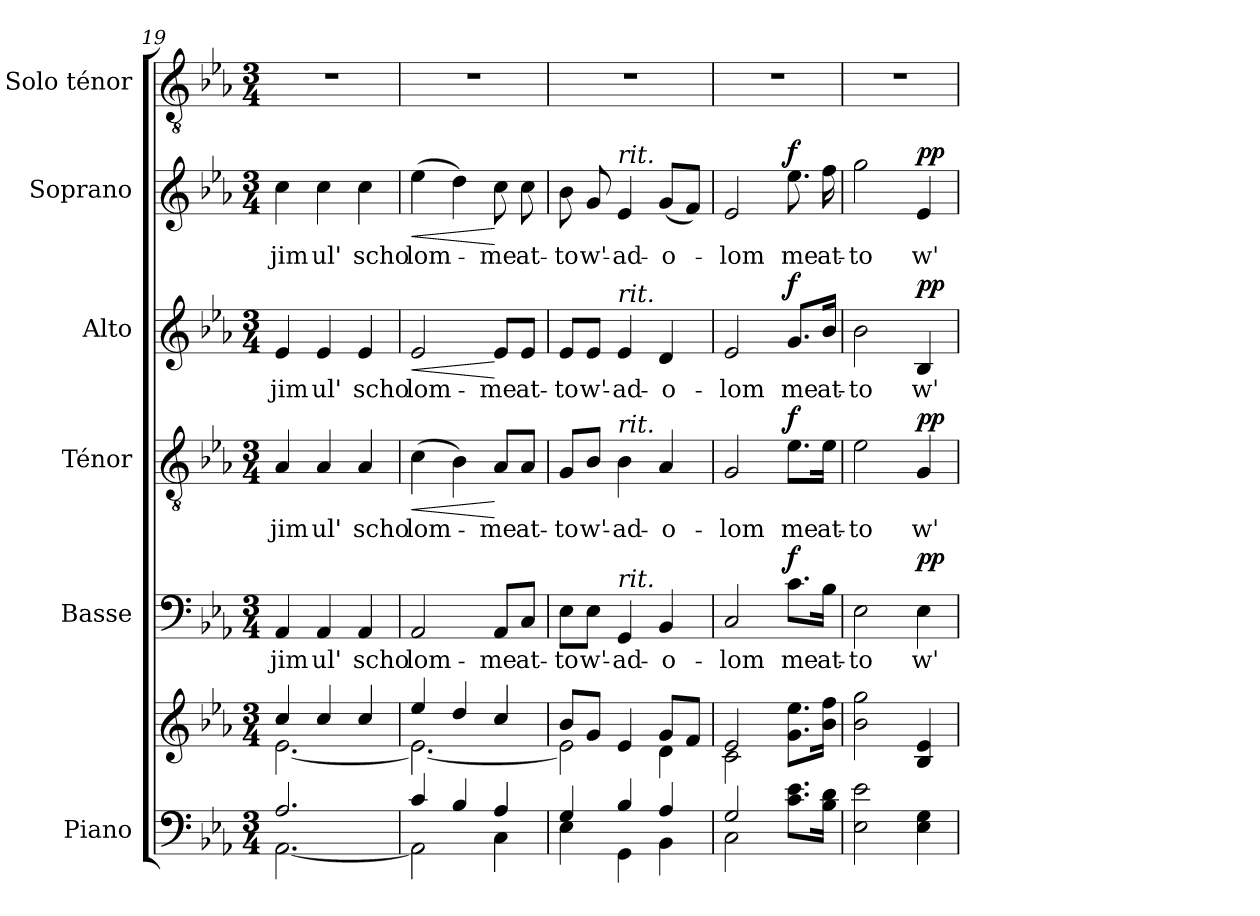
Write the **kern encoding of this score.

**kern	**kern	**kern	**text	**dynam	**kern	**text	**dynam	**kern	**text	**dynam	**kern	**text	**dynam	**kern
*part6	*part6	*part5	*part5	*part5	*part4	*part4	*part4	*part3	*part3	*part3	*part2	*part2	*part2	*part1
*staff7	*staff6	*staff5	*staff5	*staff5	*staff4	*staff4	*staff4	*staff3	*staff3	*staff3	*staff2	*staff2	*staff2	*staff1
*I"Piano	*	*I"Basse	*	*	*I"Ténor	*	*	*I"Alto	*	*	*I"Soprano	*	*	*I"Solo ténor
*I'P.	*	*I'B.	*	*	*I'T.	*	*	*I'A.	*	*	*I'S.	*	*	*
*clefF4	*clefG2	*clefF4	*	*	*clefGv2	*	*	*clefG2	*	*	*clefG2	*	*	*clefGv2
*	*	*	*	*	*ITrd7c12	*	*	*	*	*	*	*	*	*ITrd7c12
*k[b-e-a-]	*k[b-e-a-]	*k[b-e-a-]	*	*	*k[b-e-a-]	*	*	*k[b-e-a-]	*	*	*k[b-e-a-]	*	*	*k[b-e-a-]
*E-:	*E-:	*E-:	*	*	*E-:	*	*	*E-:	*	*	*E-:	*	*	*E-:
*M3/4	*M3/4	*M3/4	*	*	*M3/4	*	*	*M3/4	*	*	*M3/4	*	*	*M3/4
=19	=19	=19	=19	=19	=19	=19	=19	=19	=19	=19	=19	=19	=19	=19
*^	*^	*	*	*	*	*	*	*	*	*	*	*	*	*
!	!	!	!	!	!LO:LY:b:color=#000000	!	!	!	!	!	!	!	!	!	!	!
!	!	!	!	!	!	!	!	!LO:LY:b:color=#000000	!	!	!	!	!	!	!	!
!	!	!	!	!	!	!	!	!	!	!	!LO:LY:b:color=#000000	!	!	!	!	!
!	!	!	!	!	!	!	!	!	!	!	!	!	!	!LO:LY:b:color=#000000	!	!LO:N:vis=1
2.A-i/	[<2.AA-i\	4cci/	[<2.e-i\	4AA-i/	-jim	.	4AA-i/	-jim	.	4e-i/	-jim	.	4cci\	-jim	.	2.r
!	!	!	!	!	!LO:LY:b:color=#000000	!	!	!	!	!	!	!	!	!	!	!
!	!	!	!	!	!	!	!	!LO:LY:b:color=#000000	!	!	!	!	!	!	!	!
!	!	!	!	!	!	!	!	!	!	!	!LO:LY:b:color=#000000	!	!	!	!	!
!	!	!	!	!	!	!	!	!	!	!	!	!	!	!LO:LY:b:color=#000000	!	!
.	.	4cci/	.	4AA-i/	ul'	.	4AA-i/	ul'	.	4e-i/	ul'	.	4cci\	ul'	.	.
!	!	!	!	!	!LO:LY:b:color=#000000	!	!	!	!	!	!	!	!	!	!	!
!	!	!	!	!	!	!	!	!LO:LY:b:color=#000000	!	!	!	!	!	!	!	!
!	!	!	!	!	!	!	!	!	!	!	!LO:LY:b:color=#000000	!	!	!	!	!
!	!	!	!	!	!	!	!	!	!	!	!	!	!	!LO:LY:b:color=#000000	!	!
.	.	4cci/	.	4AA-i/	scho	.	4AA-i/	scho	.	4e-i/	scho	.	4cci\	scho	.	.
=20	=20	=20	=20	=20	=20	=20	=20	=20	=20	=20	=20	=20	=20	=20	=20	=20
!	!	!	!	!	!LO:LY:b:color=#000000	!	!	!	!	!	!	!	!	!	!	!
!	!	!	!	!	!	!	!	!LO:LY:b:color=#000000	!LO:HP:b	!	!	!	!	!	!	!
!	!	!	!	!	!	!	!	!	!	!	!LO:LY:b:color=#000000	!LO:HP:b	!	!	!	!
!	!	!	!	!	!	!	!	!	!	!	!	!	!	!LO:LY:b:color=#000000	!LO:HP:b	!LO:N:vis=1
4ci/	2AA-i\]	4ee-i/	2.e-i\_<	2AA-i/	lom-	.	(4Ci\	lom-	<	2e-i/	lom-	<	(4ee-i\	lom-	<	2.r
4B-i/	.	4ddi/	.	.	.	.	4BB-i\)	.	.	.	.	.	4ddi\)	.	.	.
!	!	!	!	!	!LO:LY:b:color=#000000	!	!	!	!	!	!	!	!	!	!	!
!	!	!	!	!	!	!	!	!LO:LY:b:color=#000000	!	!	!	!	!	!	!	!
!	!	!	!	!	!	!	!	!	!	!	!LO:LY:b:color=#000000	!	!	!	!	!
!	!	!	!	!	!	!	!	!	!	!	!	!	!	!LO:LY:b:color=#000000	!	!
4A-i/	4Ci\	4cci/	.	8AA-i/L	-me	.	8AA-i/L	-me	[	8e-i/L	-me	[	8cci\	-me	[	.
!	!	!	!	!	!LO:LY:b:color=#000000	!	!	!	!	!	!	!	!	!	!	!
!	!	!	!	!	!	!	!	!LO:LY:b:color=#000000	!	!	!	!	!	!	!	!
!	!	!	!	!	!	!	!	!	!	!	!LO:LY:b:color=#000000	!	!	!	!	!
!	!	!	!	!	!	!	!	!	!	!	!	!	!	!LO:LY:b:color=#000000	!	!
.	.	.	.	8Ci/J	at-	.	8AA-i/J	at-	.	8e-i/J	at-	.	8cci\	at-	.	.
!!LO:LB:g=z
=21	=21	=21	=21	=21	=21	=21	=21	=21	=21	=21	=21	=21	=21	=21	=21	=21
!	!	!	!	!	!LO:LY:b:color=#000000	!	!	!	!	!	!	!	!	!	!	!
!	!	!	!	!	!	!	!	!LO:LY:b:color=#000000	!	!	!	!	!	!	!	!
!	!	!	!	!	!	!	!	!	!	!	!LO:LY:b:color=#000000	!	!	!	!	!
!	!	!	!	!	!	!	!	!	!	!	!	!	!	!LO:LY:b:color=#000000	!	!LO:N:vis=1
4Gi/	4E-i\	8b-i/L	2e-i\]	8E-i\L	-to	.	8GGi/L	-to	.	8e-i/L	-to	.	8b-i\	-to	.	2.r
!	!	!	!	!	!LO:LY:b:color=#000000	!	!	!	!	!	!	!	!	!	!	!
!	!	!	!	!	!	!	!	!LO:LY:b:color=#000000	!	!	!	!	!	!	!	!
!	!	!	!	!	!	!	!	!	!	!	!LO:LY:b:color=#000000	!	!	!	!	!
!	!	!	!	!	!	!	!	!	!	!	!	!	!	!LO:LY:b:color=#000000	!	!
.	.	8gi/J	.	8E-i\J	w'-	.	8BB-i/J	w'-	.	8e-i/J	w'-	.	8gi/	w'-	.	.
!	!	!	!	!	!LO:LY:b:color=#000000	!	!	!	!	!	!	!	!	!	!	!
!	!	!	!	!	!	!	!	!LO:LY:b:color=#000000	!	!	!	!	!	!	!	!
!	!	!	!	!	!	!	!	!	!	!	!LO:LY:b:color=#000000	!	!	!	!	!
!	!	!	!	!	!	!	!	!	!	!	!	!	!LO:TX:a:i:t=rit.	!	!	!
!	!	!	!	!	!	!	!	!	!	!LO:TX:a:i:t=rit.	!	!	!	!	!	!
!	!	!	!	!	!	!	!LO:TX:a:i:t=rit.	!	!	!	!	!	!	!	!	!
!	!	!	!	!LO:TX:a:i:t=rit.	!	!	!	!	!	!	!	!	!	!	!	!
!	!	!	!	!	!	!	!	!	!	!	!	!	!	!LO:LY:b:color=#000000	!	!
4B-i/	4GGi\	4e-i/	.	4GGi/	-ad-	.	4BB-i\	-ad-	.	4e-i/	-ad-	.	4e-i/	-ad-	.	.
!	!	!	!	!	!LO:LY:b:color=#000000	!	!	!	!	!	!	!	!	!	!	!
!	!	!	!	!	!	!	!	!LO:LY:b:color=#000000	!	!	!	!	!	!	!	!
!	!	!	!	!	!	!	!	!	!	!	!LO:LY:b:color=#000000	!	!	!	!	!
!	!	!	!	!	!	!	!	!	!	!	!	!	!	!LO:LY:b:color=#000000	!	!
4A-i/	4BB-i\	8gi/L	4di\	4BB-i/	-o-	.	4AA-i/	-o-	.	4di/	-o-	.	(8gi/L	-o-	.	.
.	.	8fi/J	.	.	.	.	.	.	.	.	.	.	8fi/J)	.	.	.
=22	=22	=22	=22	=22	=22	=22	=22	=22	=22	=22	=22	=22	=22	=22	=22	=22
!	!	!	!	!	!LO:LY:b:color=#000000	!	!	!	!	!	!	!	!	!	!	!
!	!	!	!	!	!	!	!	!LO:LY:b:color=#000000	!	!	!	!	!	!	!	!
!	!	!	!	!	!	!	!	!	!	!	!LO:LY:b:color=#000000	!	!	!	!	!
!	!	!	!	!	!	!	!	!	!	!	!	!	!	!LO:LY:b:color=#000000	!	!LO:N:vis=1
2Gi/	2Ci\	2e-i/	2ci\	2Ci/	-lom	.	2GGi/	-lom	.	2e-i/	-lom	.	2e-i/	-lom	.	2.r
!	!	!	!	!	!LO:LY:b:color=#000000	!	!	!	!	!	!	!	!	!	!	!
!	!	!	!	!	!	!	!	!LO:LY:b:color=#000000	!	!	!	!	!	!	!	!
!	!	!	!	!	!	!	!	!	!	!	!LO:LY:b:color=#000000	!	!	!	!	!
!	!	!	!	!	!	!	!	!	!	!	!	!	!	!LO:LY:b:color=#000000	!	!
8.ci\ 8.e-iL	4ryy	8.gi\ 8.ee-iL	4ryy	8.ci\L	me	f	8.E-i\L	me	f	8.gi/L	me	f	8.ee-i\	me	f	.
!	!	!	!	!	!LO:LY:b:color=#000000	!	!	!	!	!	!	!	!	!	!	!
!	!	!	!	!	!	!	!	!LO:LY:b:color=#000000	!	!	!	!	!	!	!	!
!	!	!	!	!	!	!	!	!	!	!	!LO:LY:b:color=#000000	!	!	!	!	!
!	!	!	!	!	!	!	!	!	!	!	!	!	!	!LO:LY:b:color=#000000	!	!
16B-i\ 16diJk	.	16b-i\ 16ffiJk	.	16B-i\Jk	at-	.	16E-i\Jk	at-	.	16b-i/Jk	at-	.	16ffi\	at-	.	.
*v	*v	*	*	*	*	*	*	*	*	*	*	*	*	*	*	*
*	*v	*v	*	*	*	*	*	*	*	*	*	*	*	*	*
=23	=23	=23	=23	=23	=23	=23	=23	=23	=23	=23	=23	=23	=23	=23
!	!	!	!LO:LY:b:color=#000000	!	!	!	!	!	!	!	!	!	!	!
!	!	!	!	!	!	!LO:LY:b:color=#000000	!	!	!	!	!	!	!	!
!	!	!	!	!	!	!	!	!	!LO:LY:b:color=#000000	!	!	!	!	!
!	!	!	!	!	!	!	!	!	!	!	!	!LO:LY:b:color=#000000	!	!LO:N:vis=1
2E-i\ 2e-i	2b-i\ 2ggi	2E-i\	-to	.	2E-i\	-to	.	2b-i\	-to	.	2ggi\	-to	.	2.r
!	!	!	!LO:LY:b:color=#000000	!	!	!	!	!	!	!	!	!	!	!
!	!	!	!	!	!	!LO:LY:b:color=#000000	!	!	!	!	!	!	!	!
!	!	!	!	!	!	!	!	!	!LO:LY:b:color=#000000	!	!	!	!	!
!	!	!	!	!	!	!	!	!	!	!	!	!LO:LY:b:color=#000000	!	!
4E-i\ 4Gi	4B-i/ 4e-i	4E-i\	w'-	pp	4GGi/	w'-	pp	4B-i/	w'-	pp	4e-i/	w'-	pp	.
=	=	=	=	=	=	=	=	=	=	=	=	=	=	=
*-	*-	*-	*-	*-	*-	*-	*-	*-	*-	*-	*-	*-	*-	*-
